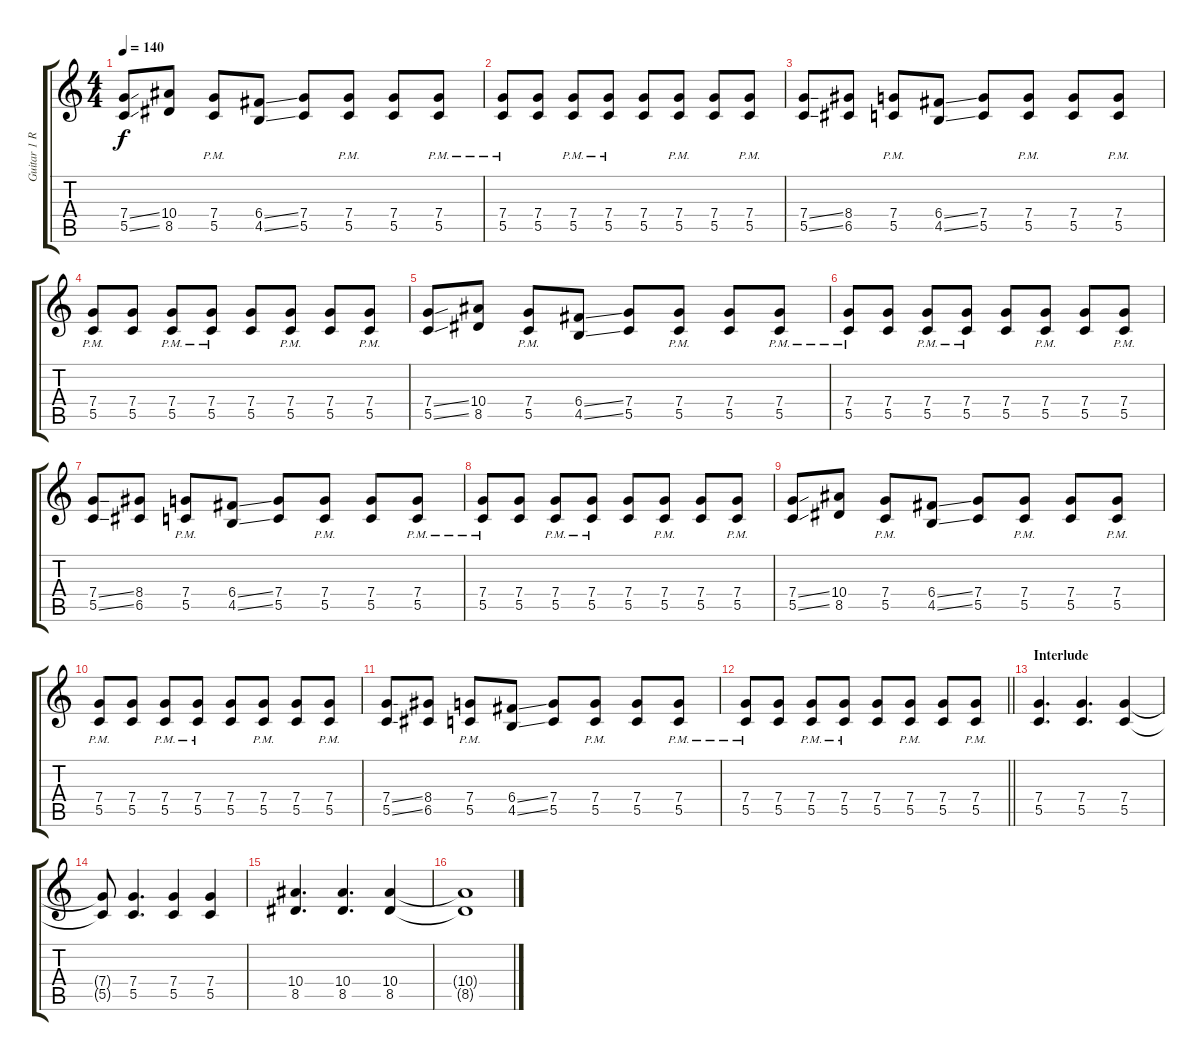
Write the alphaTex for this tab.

\track ("Guitar 1 Rhythm Right" "Guitar 1 R") {instrument distortionguitar}
\staff {score tabs}
\tuning (D4 A3 F3 C3 G2 C2) {hide}
\ts (4 4)
\tempo 140
\clef g2
\ks c
(7.4{ss} 5.5{ss}).8{dy f} (10.4 8.5).8 (7.4{pm} 5.5{pm}).8 (6.4{ss} 4.5{ss}).8 (7.4 5.5).8 (7.4{pm} 5.5{pm}).8 (7.4 5.5).8 (7.4{pm} 5.5{pm}).8 |
(7.4{pm} 5.5{pm}).8 (7.4 5.5).8 (7.4{pm} 5.5{pm}).8 (7.4{pm} 5.5{pm}).8 (7.4 5.5).8 (7.4{pm} 5.5{pm}).8 (7.4 5.5).8 (7.4{pm} 5.5{pm}).8 |
(7.4{ss} 5.5{ss}).8 (8.4 6.5).8 (7.4{pm} 5.5{pm}).8 (6.4{ss} 4.5{ss}).8 (7.4 5.5).8 (7.4{pm} 5.5{pm}).8 (7.4 5.5).8 (7.4{pm} 5.5{pm}).8 |
(7.4{pm} 5.5{pm}).8 (7.4 5.5).8 (7.4{pm} 5.5{pm}).8 (7.4{pm} 5.5{pm}).8 (7.4 5.5).8 (7.4{pm} 5.5{pm}).8 (7.4 5.5).8 (7.4{pm} 5.5{pm}).8 |
(7.4{ss} 5.5{ss}).8 (10.4 8.5).8 (7.4{pm} 5.5{pm}).8 (6.4{ss} 4.5{ss}).8 (7.4 5.5).8 (7.4{pm} 5.5{pm}).8 (7.4 5.5).8 (7.4{pm} 5.5{pm}).8 |
(7.4{pm} 5.5{pm}).8 (7.4 5.5).8 (7.4{pm} 5.5{pm}).8 (7.4{pm} 5.5{pm}).8 (7.4 5.5).8 (7.4{pm} 5.5{pm}).8 (7.4 5.5).8 (7.4{pm} 5.5{pm}).8 |
(7.4{ss} 5.5{ss}).8 (8.4 6.5).8 (7.4{pm} 5.5{pm}).8 (6.4{ss} 4.5{ss}).8 (7.4 5.5).8 (7.4{pm} 5.5{pm}).8 (7.4 5.5).8 (7.4{pm} 5.5{pm}).8 |
(7.4{pm} 5.5{pm}).8 (7.4 5.5).8 (7.4{pm} 5.5{pm}).8 (7.4{pm} 5.5{pm}).8 (7.4 5.5).8 (7.4{pm} 5.5{pm}).8 (7.4 5.5).8 (7.4{pm} 5.5{pm}).8 |
(7.4{ss} 5.5{ss}).8 (10.4 8.5).8 (7.4{pm} 5.5{pm}).8 (6.4{ss} 4.5{ss}).8 (7.4 5.5).8 (7.4{pm} 5.5{pm}).8 (7.4 5.5).8 (7.4{pm} 5.5{pm}).8 |
(7.4{pm} 5.5{pm}).8 (7.4 5.5).8 (7.4{pm} 5.5{pm}).8 (7.4{pm} 5.5{pm}).8 (7.4 5.5).8 (7.4{pm} 5.5{pm}).8 (7.4 5.5).8 (7.4{pm} 5.5{pm}).8 |
(7.4{ss} 5.5{ss}).8 (8.4 6.5).8 (7.4{pm} 5.5{pm}).8 (6.4{ss} 4.5{ss}).8 (7.4 5.5).8 (7.4{pm} 5.5{pm}).8 (7.4 5.5).8 (7.4{pm} 5.5{pm}).8 |
\barLineRight lightlight
(7.4{pm} 5.5{pm}).8 (7.4 5.5).8 (7.4{pm} 5.5{pm}).8 (7.4{pm} 5.5{pm}).8 (7.4 5.5).8 (7.4{pm} 5.5{pm}).8 (7.4 5.5).8 (7.4{pm} 5.5{pm}).8 |
\section ("" "Interlude")
(7.4 5.5).4{d} (7.4 5.5).4{d} (7.4 5.5).4 |
(7.4{t} 5.5{t}).8 (7.4 5.5).4{d} (7.4 5.5).4 (7.4 5.5).4 |
(10.4 8.5).4{d} (10.4 8.5).4{d} (10.4 8.5).4 |
(10.4{t} 8.5{t}).1
